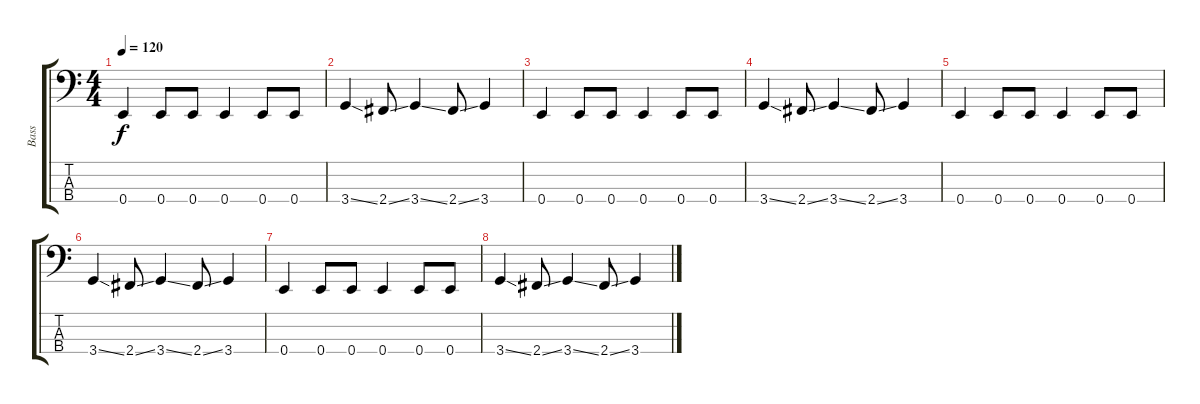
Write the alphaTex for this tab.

\track ("Bass" "Bass") {instrument electricbassfinger}
\staff {score tabs}
\tuning (G2 D2 A1 E1) {hide}
\ts (4 4)
\tempo 120
\clef f4
\ks c
0.4.4{dy f} 0.4.8 0.4.8 0.4.4 0.4.8 0.4.8 |
3.4{ss}.4 2.4{ss}.8 3.4{ss}.4 2.4{ss}.8 3.4.4 |
0.4.4 0.4.8 0.4.8 0.4.4 0.4.8 0.4.8 |
3.4{ss}.4 2.4{ss}.8 3.4{ss}.4 2.4{ss}.8 3.4.4 |
0.4.4 0.4.8 0.4.8 0.4.4 0.4.8 0.4.8 |
3.4{ss}.4 2.4{ss}.8 3.4{ss}.4 2.4{ss}.8 3.4.4 |
0.4.4 0.4.8 0.4.8 0.4.4 0.4.8 0.4.8 |
3.4{ss}.4 2.4{ss}.8 3.4{ss}.4 2.4{ss}.8 3.4.4
